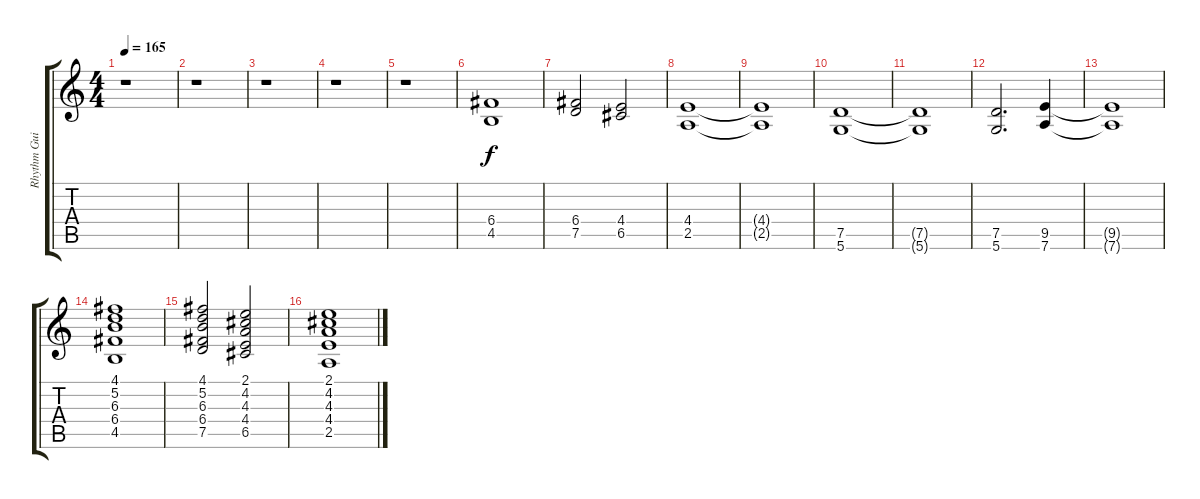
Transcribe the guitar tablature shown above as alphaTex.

\track ("Rhythm Guitar" "Rhythm Gui") {instrument distortionguitar}
\staff {score tabs}
\tuning (D4 A3 F3 C3 G2 D2) {hide}
\ts (4 4)
\tempo 165
\clef g2
\ks c
r.1{dy f} |
r.1 |
r.1 |
r.1 |
r.1 |
(6.4 4.5).1 |
(6.4 7.5).2 (4.4 6.5).2 |
(4.4 2.5).1 |
(4.4{t} 2.5{t}).1 |
(7.5 5.6).1 |
(7.5{t} 5.6{t}).1 |
(7.5 5.6).2{d} (9.5 7.6).4 |
(9.5{t} 7.6{t}).1 |
(4.1 5.2 6.3 6.4 4.5).1 |
(4.1 5.2 6.3 6.4 7.5).2 (2.1 4.2 4.3 4.4 6.5).2 |
(2.1 4.2 4.3 4.4 2.5).1
